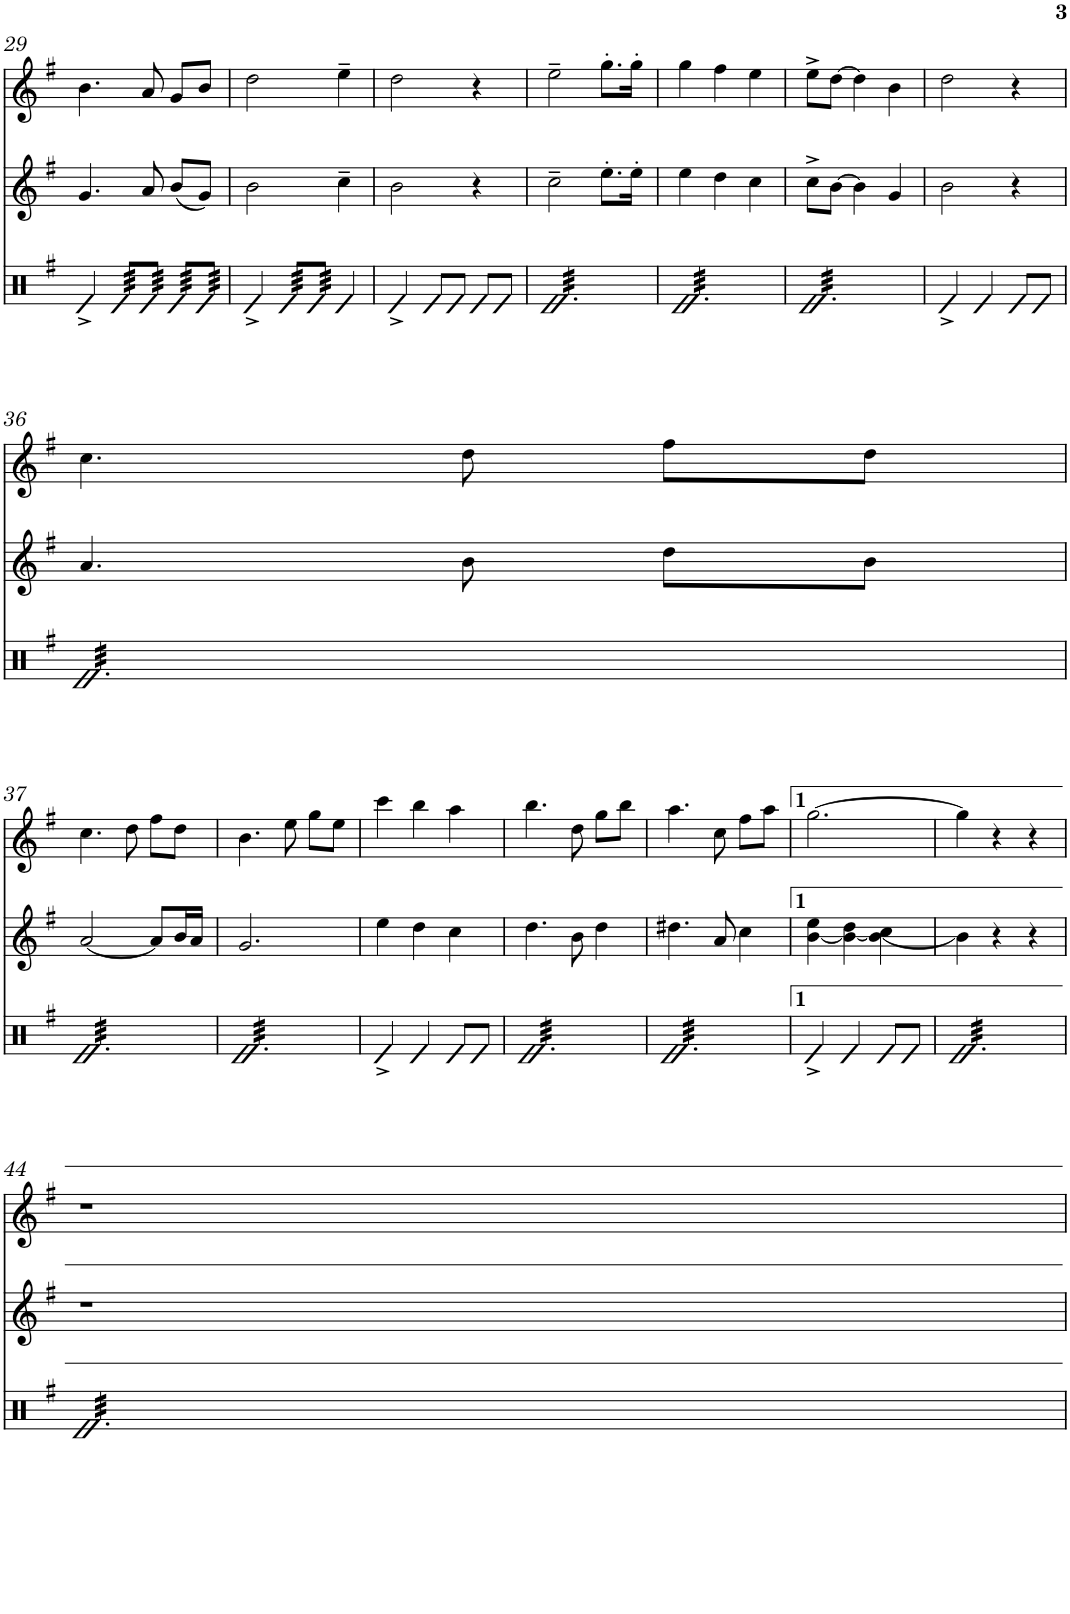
**kern	**kern	**kern
*part3	*part2	*part1
*staff3	*staff2	*staff1
*I"Timbal	*I"Gralla 2	*I"Gralla 1
!!LO:PB:g=z
*clefX	*clefG2	*clefG2
*	*Trd8c14	*
*k[f#]	*k[f#]	*k[f#]
*M3/4	*M3/4	*M3/4
=29	=29	=29
4e^/	4.g/	4.b\
*tremolo	*	*
64e/LLLL	.	.
64e/	.	.
64e/	.	.
64e/	.	.
64e/	.	.
64e/	.	.
64e/	.	.
64e/	.	.
64e/	8a/	8a/
64e/	.	.
64e/	.	.
64e/	.	.
64e/	.	.
64e/	.	.
64e/	.	.
64e/JJJJ	.	.
64e/LLLL	(<8b/L	8g/L
64e/	.	.
64e/	.	.
64e/	.	.
64e/	.	.
64e/	.	.
64e/	.	.
64e/	.	.
64e/	8g/J)	8b/J
64e/	.	.
64e/	.	.
64e/	.	.
64e/	.	.
64e/	.	.
64e/	.	.
64e/JJJJ	.	.
*Xtremolo	*	*
=30	=30	=30
4e^/	2b\	2dd\
*tremolo	*	*
64e/LLLL	.	.
64e/	.	.
64e/	.	.
64e/	.	.
64e/	.	.
64e/	.	.
64e/	.	.
64e/	.	.
64e/	.	.
64e/	.	.
64e/	.	.
64e/	.	.
64e/	.	.
64e/	.	.
64e/	.	.
64e/JJJJ	.	.
*Xtremolo	*	*
4e/	4cc~\	4ee~\
=31	=31	=31
4e^/	2b\	2dd\
8e/L	.	.
8e/J	.	.
8e/L	4r	4r
8e/J	.	.
=32	=32	=32
*tremolo	*	*
32e/LLL	2cc~\	2ee~\
32e/	.	.
32e/	.	.
32e/	.	.
32e/	.	.
32e/	.	.
32e/	.	.
32e/	.	.
32e/	.	.
32e/	.	.
32e/	.	.
32e/	.	.
32e/	.	.
32e/	.	.
32e/	.	.
32e/	.	.
32e/	8.ee'\L	8.gg'\L
32e/	.	.
32e/	.	.
32e/	.	.
32e/	.	.
32e/	.	.
32e/	16ee'\Jk	16gg'\Jk
32e/JJJ	.	.
=33	=33	=33
32e/LLL	4ee\	4gg\
32e/	.	.
32e/	.	.
32e/	.	.
32e/	.	.
32e/	.	.
32e/	.	.
32e/	.	.
32e/	4dd\	4ff#\
32e/	.	.
32e/	.	.
32e/	.	.
32e/	.	.
32e/	.	.
32e/	.	.
32e/	.	.
32e/	4cc\	4ee\
32e/	.	.
32e/	.	.
32e/	.	.
32e/	.	.
32e/	.	.
32e/	.	.
32e/JJJ	.	.
=34	=34	=34
32e/LLL	8cc^\L	8ee^\L
32e/	.	.
32e/	.	.
32e/	.	.
32e/	[8b\J	[8dd\J
32e/	.	.
32e/	.	.
32e/	.	.
32e/	4b\]	4dd\]
32e/	.	.
32e/	.	.
32e/	.	.
32e/	.	.
32e/	.	.
32e/	.	.
32e/	.	.
32e/	4g/	4b\
32e/	.	.
32e/	.	.
32e/	.	.
32e/	.	.
32e/	.	.
32e/	.	.
32e/JJJ	.	.
*Xtremolo	*	*
=35	=35	=35
4e^/	2b\	2dd\
4e/	.	.
8e/L	4r	4r
8e/J	.	.
!!LO:LB:g=z
=36	=36	=36
*tremolo	*	*
32e/LLL	4.a/	4.cc\
32e/	.	.
32e/	.	.
32e/	.	.
32e/	.	.
32e/	.	.
32e/	.	.
32e/	.	.
32e/	.	.
32e/	.	.
32e/	.	.
32e/	.	.
32e/	8b\	8dd\
32e/	.	.
32e/	.	.
32e/	.	.
32e/	8dd\L	8ff#\L
32e/	.	.
32e/	.	.
32e/	.	.
32e/	8b\J	8dd\J
32e/	.	.
32e/	.	.
32e/JJJ	.	.
!!LO:LB:g=z
=37	=37	=37
32e/LLL	[2a/	4.cc\
32e/	.	.
32e/	.	.
32e/	.	.
32e/	.	.
32e/	.	.
32e/	.	.
32e/	.	.
32e/	.	.
32e/	.	.
32e/	.	.
32e/	.	.
32e/	.	8dd\
32e/	.	.
32e/	.	.
32e/	.	.
32e/	8a/L]	8ff#\L
32e/	.	.
32e/	.	.
32e/	.	.
32e/	16b/L	8dd\J
32e/	.	.
32e/	16a/JJ	.
32e/JJJ	.	.
=38	=38	=38
32e/LLL	2.g/	4.b\
32e/	.	.
32e/	.	.
32e/	.	.
32e/	.	.
32e/	.	.
32e/	.	.
32e/	.	.
32e/	.	.
32e/	.	.
32e/	.	.
32e/	.	.
32e/	.	8ee\
32e/	.	.
32e/	.	.
32e/	.	.
32e/	.	8gg\L
32e/	.	.
32e/	.	.
32e/	.	.
32e/	.	8ee\J
32e/	.	.
32e/	.	.
32e/JJJ	.	.
*Xtremolo	*	*
=39	=39	=39
4e^/	4ee\	4ccc\
4e/	4dd\	4bb\
8e/L	4cc\	4aa\
8e/J	.	.
=40	=40	=40
*tremolo	*	*
32e/LLL	4.dd\	4.bb\
32e/	.	.
32e/	.	.
32e/	.	.
32e/	.	.
32e/	.	.
32e/	.	.
32e/	.	.
32e/	.	.
32e/	.	.
32e/	.	.
32e/	.	.
32e/	8b\	8dd\
32e/	.	.
32e/	.	.
32e/	.	.
32e/	4dd\	8gg\L
32e/	.	.
32e/	.	.
32e/	.	.
32e/	.	8bb\J
32e/	.	.
32e/	.	.
32e/JJJ	.	.
=41	=41	=41
32e/LLL	4.dd#X\	4.aa\
32e/	.	.
32e/	.	.
32e/	.	.
32e/	.	.
32e/	.	.
32e/	.	.
32e/	.	.
32e/	.	.
32e/	.	.
32e/	.	.
32e/	.	.
32e/	8a/	8cc\
32e/	.	.
32e/	.	.
32e/	.	.
32e/	4cc\	8ff#\L
32e/	.	.
32e/	.	.
32e/	.	.
32e/	.	8aa\J
32e/	.	.
32e/	.	.
32e/JJJ	.	.
*Xtremolo	*	*
=42	=42	=42
4e^/	[4b\ 4ee\	[2.gg\
4e/	4b\_ 4dd\	.
8e/L	4b\_ 4cc\	.
8e/J	.	.
=43	=43	=43
*tremolo	*	*
32e/LLL	4b\]	4gg\]
32e/	.	.
32e/	.	.
32e/	.	.
32e/	.	.
32e/	.	.
32e/	.	.
32e/	.	.
32e/	4r	4r
32e/	.	.
32e/	.	.
32e/	.	.
32e/	.	.
32e/	.	.
32e/	.	.
32e/	.	.
32e/	4r	4r
32e/	.	.
32e/	.	.
32e/	.	.
32e/	.	.
32e/	.	.
32e/	.	.
32e/JJJ	.	.
!!LO:LB:g=z
=44	=44	=44
32e/LLL	2.r	2.r
32e/	.	.
32e/	.	.
32e/	.	.
32e/	.	.
32e/	.	.
32e/	.	.
32e/	.	.
32e/	.	.
32e/	.	.
32e/	.	.
32e/	.	.
32e/	.	.
32e/	.	.
32e/	.	.
32e/	.	.
32e/	.	.
32e/	.	.
32e/	.	.
32e/	.	.
32e/	.	.
32e/	.	.
32e/	.	.
32e/JJJ	.	.
*Xtremolo	*	*
4ryy	4ryy	4ryy
=	=	=
*-	*-	*-
